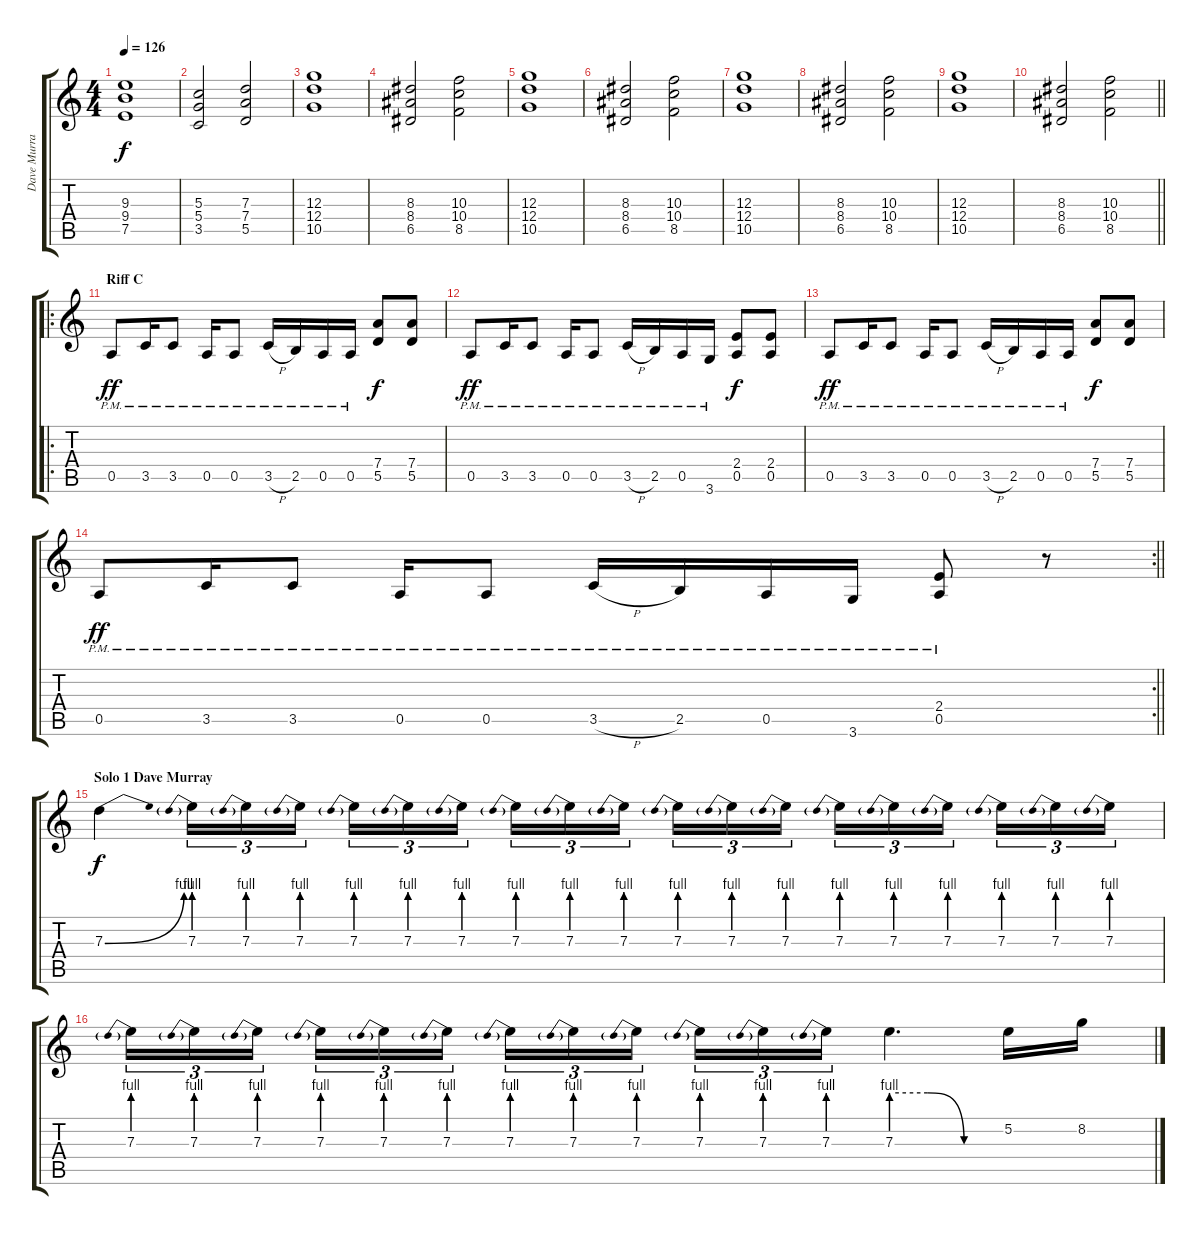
\track ("Dave Murray" "Dave Murra") {instrument distortionguitar}
\staff {score tabs}
\tuning (E4 B3 G3 D3 A2 E2) {hide}
\ts (4 4)
\tempo 126
\clef g2
\ks c
(9.3 9.4 7.5).1{dy f} |
(5.3 5.4 3.5).2 (7.3 7.4 5.5).2 |
(12.3 12.4 10.5).1 |
(8.3 8.4 6.5).2 (10.3 10.4 8.5).2 |
(12.3 12.4 10.5).1 |
(8.3 8.4 6.5).2 (10.3 10.4 8.5).2 |
(12.3 12.4 10.5).1 |
(8.3 8.4 6.5).2 (10.3 10.4 8.5).2 |
(12.3 12.4 10.5).1 |
\barLineRight lightlight
(8.3 8.4 6.5).2 (10.3 10.4 8.5).2 |
\ro
\section ("" "Riff C")
0.5{pm}.8{dy ff} 3.5{pm}.16 3.5{pm}.8 0.5{pm}.16 0.5{pm}.8 3.5{h pm}.16 2.5{pm}.16 0.5{pm}.16 0.5{pm}.16 (7.4 5.5).8{dy f} (7.4 5.5).8 |
0.5{pm}.8{dy ff} 3.5{pm}.16 3.5{pm}.8 0.5{pm}.16 0.5{pm}.8 3.5{h pm}.16 2.5{pm}.16 0.5{pm}.16 3.6{pm}.16 (2.4 0.5).8{dy f} (2.4 0.5).8 |
0.5{pm}.8{dy ff} 3.5{pm}.16 3.5{pm}.8 0.5{pm}.16 0.5{pm}.8 3.5{h pm}.16 2.5{pm}.16 0.5{pm}.16 0.5{pm}.16 (7.4 5.5).8{dy f} (7.4 5.5).8 |
\rc 2
\barLineRight lightlight
0.5{pm}.8{dy ff} 3.5{pm}.16 3.5{pm}.8 0.5{pm}.16 0.5{pm}.8 3.5{h pm}.16 2.5{pm}.16 0.5{pm}.16 3.6{pm}.16 (2.4{pm} 0.5{pm}).8 r.8 |
\section ("" "Solo 1 Dave Murray")
7.3{be (bend 0 0 60 4)}.4{dy f volume 16} 7.3{be (prebend 0 4 60 4)}.16{tu (3 2)} 7.3{be (prebend 0 4 60 4)}.16{tu (3 2)} 7.3{be (prebend 0 4 60 4)}.16{tu (3 2) beam splitsecondary} 7.3{be (prebend 0 4 60 4)}.16{tu (3 2)} 7.3{be (prebend 0 4 60 4)}.16{tu (3 2)} 7.3{be (prebend 0 4 60 4)}.16{tu (3 2)} 7.3{be (prebend 0 4 60 4)}.16{tu (3 2)} 7.3{be (prebend 0 4 60 4)}.16{tu (3 2)} 7.3{be (prebend 0 4 60 4)}.16{tu (3 2) beam splitsecondary} 7.3{be (prebend 0 4 60 4)}.16{tu (3 2)} 7.3{be (prebend 0 4 60 4)}.16{tu (3 2)} 7.3{be (prebend 0 4 60 4)}.16{tu (3 2)} 7.3{be (prebend 0 4 60 4)}.16{tu (3 2)} 7.3{be (prebend 0 4 60 4)}.16{tu (3 2)} 7.3{be (prebend 0 4 60 4)}.16{tu (3 2) beam splitsecondary} 7.3{be (prebend 0 4 60 4)}.16{tu (3 2)} 7.3{be (prebend 0 4 60 4)}.16{tu (3 2)} 7.3{be (prebend 0 4 60 4)}.16{tu (3 2)} |
7.3{be (prebend 0 4 60 4)}.16{tu (3 2)} 7.3{be (prebend 0 4 60 4)}.16{tu (3 2)} 7.3{be (prebend 0 4 60 4)}.16{tu (3 2) beam splitsecondary} 7.3{be (prebend 0 4 60 4)}.16{tu (3 2)} 7.3{be (prebend 0 4 60 4)}.16{tu (3 2)} 7.3{be (prebend 0 4 60 4)}.16{tu (3 2)} 7.3{be (prebend 0 4 60 4)}.16{tu (3 2)} 7.3{be (prebend 0 4 60 4)}.16{tu (3 2)} 7.3{be (prebend 0 4 60 4)}.16{tu (3 2) beam splitsecondary} 7.3{be (prebend 0 4 60 4)}.16{tu (3 2)} 7.3{be (prebend 0 4 60 4)}.16{tu (3 2)} 7.3{be (prebend 0 4 60 4)}.16{tu (3 2)} 7.3{be (custom 0 4 20 4 40 0 60 0)}.4{d} 5.2.16 8.2.16
